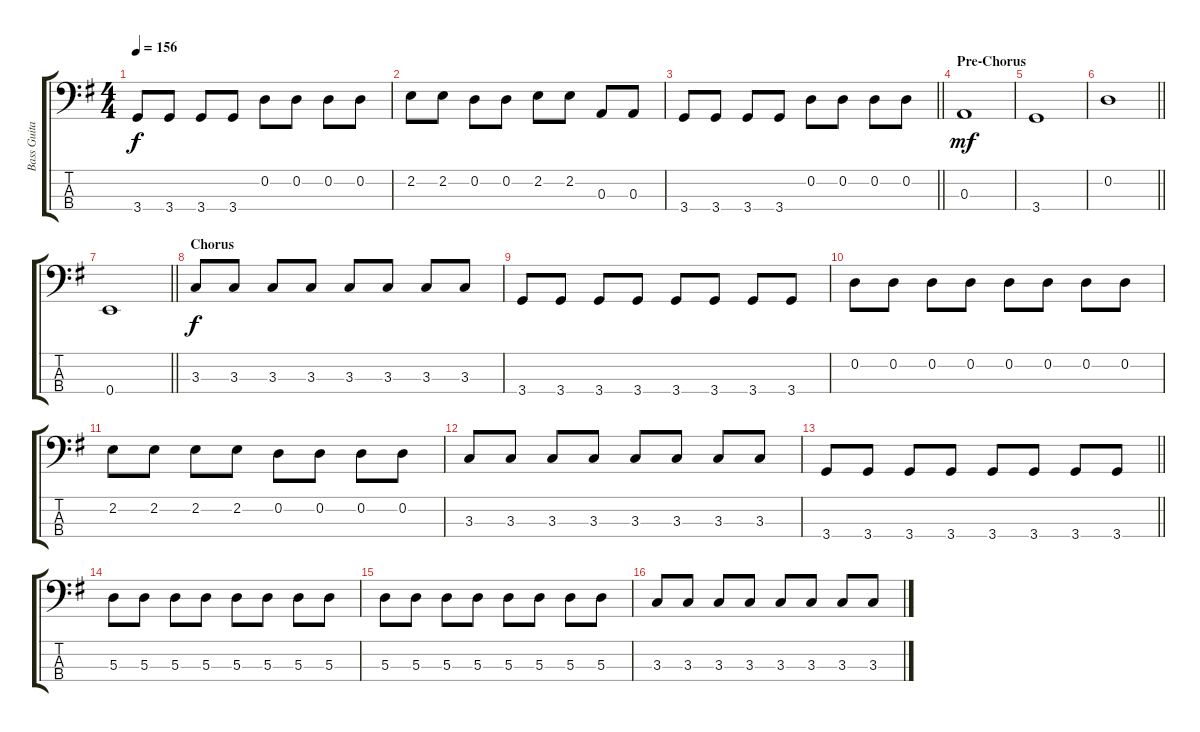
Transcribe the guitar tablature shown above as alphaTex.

\track ("Bass Guitar" "Bass Guita") {instrument electricbassfinger}
\staff {score tabs}
\tuning (G2 D2 A1 E1) {hide}
\ts (4 4)
\tempo 156
\clef f4
\ks g
3.4.8{dy f} 3.4.8 3.4.8 3.4.8 0.2.8 0.2.8 0.2.8 0.2.8 |
2.2.8 2.2.8 0.2.8 0.2.8 2.2.8 2.2.8 0.3.8 0.3.8 |
\barLineRight lightlight
3.4.8 3.4.8 3.4.8 3.4.8 0.2.8 0.2.8 0.2.8 0.2.8 |
\section ("" "Pre-Chorus")
0.3.1{dy mf} |
3.4.1 |
\barLineRight lightlight
0.2.1 |
\barLineRight lightlight
0.4.1 |
\section ("" "Chorus")
3.3.8{dy f} 3.3.8 3.3.8 3.3.8 3.3.8 3.3.8 3.3.8 3.3.8 |
3.4.8 3.4.8 3.4.8 3.4.8 3.4.8 3.4.8 3.4.8 3.4.8 |
0.2.8 0.2.8 0.2.8 0.2.8 0.2.8 0.2.8 0.2.8 0.2.8 |
2.2.8 2.2.8 2.2.8 2.2.8 0.2.8 0.2.8 0.2.8 0.2.8 |
3.3.8 3.3.8 3.3.8 3.3.8 3.3.8 3.3.8 3.3.8 3.3.8 |
\barLineRight lightlight
3.4.8 3.4.8 3.4.8 3.4.8 3.4.8 3.4.8 3.4.8 3.4.8 |
5.3.8 5.3.8 5.3.8 5.3.8 5.3.8 5.3.8 5.3.8 5.3.8 |
5.3.8 5.3.8 5.3.8 5.3.8 5.3.8 5.3.8 5.3.8 5.3.8 |
3.3.8 3.3.8 3.3.8 3.3.8 3.3.8 3.3.8 3.3.8 3.3.8
